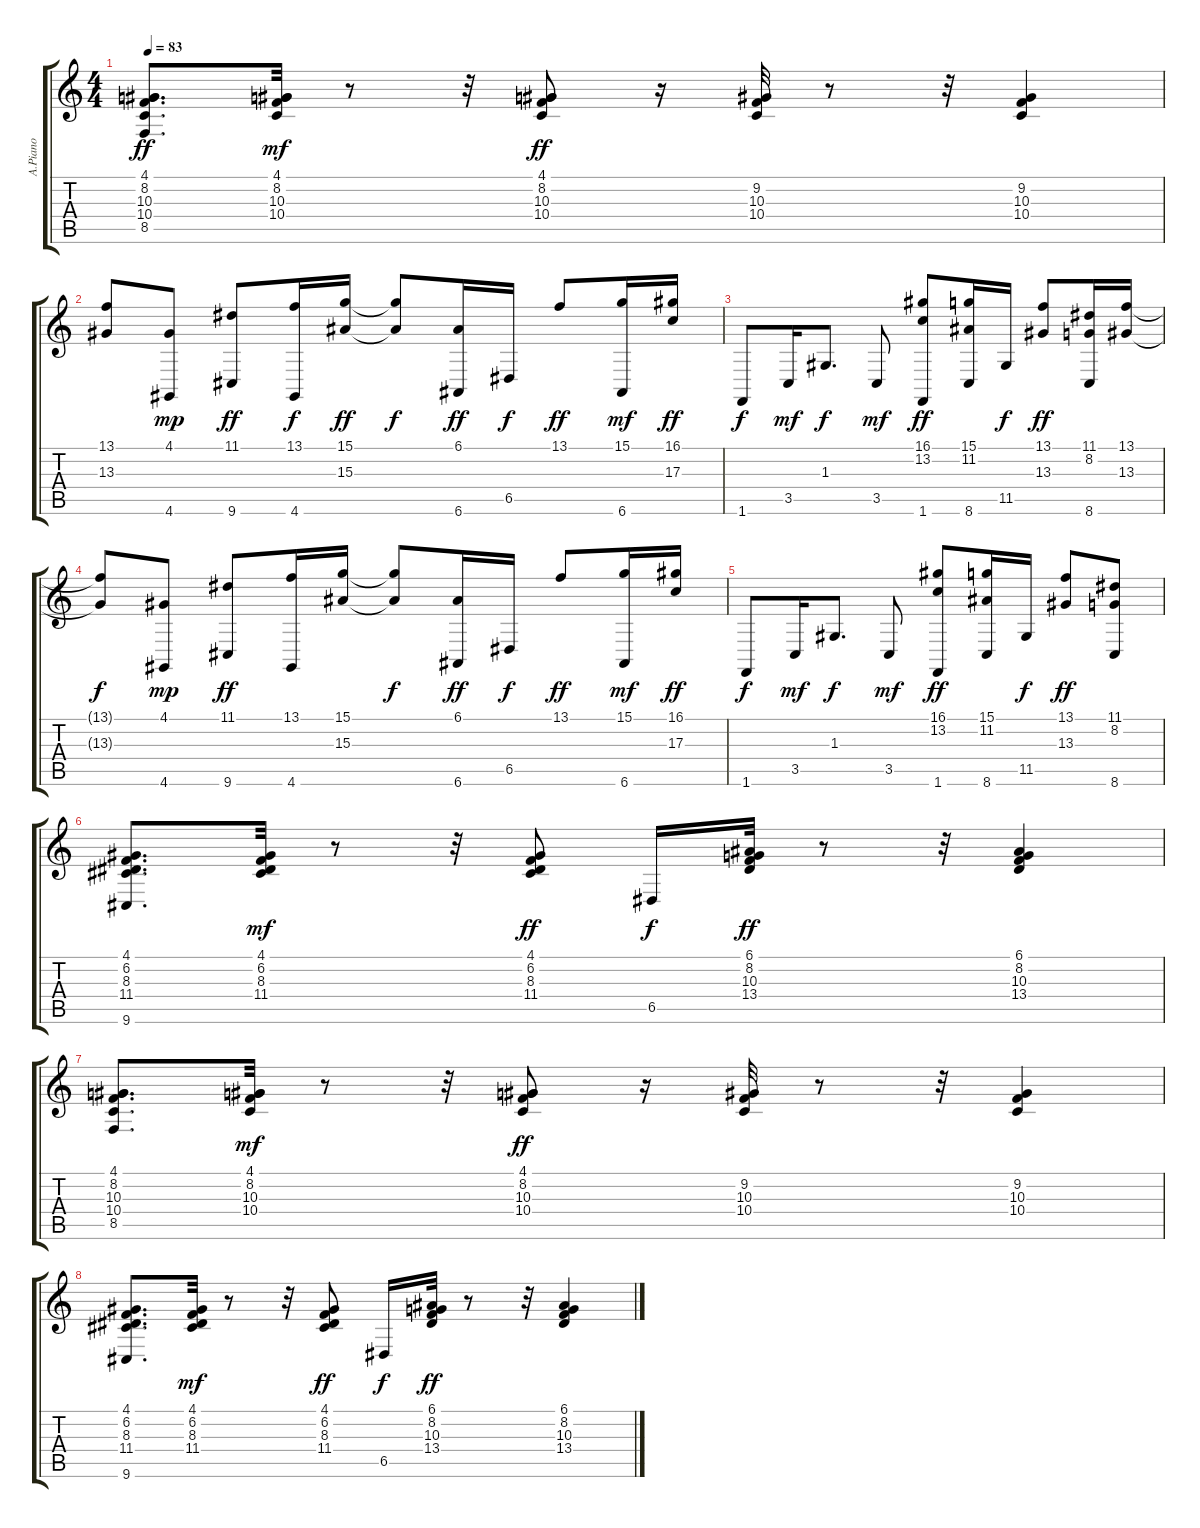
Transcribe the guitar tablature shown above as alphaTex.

\track ("A.Piano" "A.Piano") {instrument brightacousticpiano}
\staff {score tabs}
\tuning (E4 B3 G3 D3 A2 E2) {hide}
\ts (4 4)
\tempo 83
\clef g2
\ks c
(4.1 8.2 10.3 10.4 8.5).8{d dy ff} (4.1 8.2 10.3 10.4).32{dy mf} r.8 r.32 (4.1 8.2 10.3 10.4).8{dy ff} r.16 (9.2 10.3 10.4).32 r.8 r.32 (9.2 10.3 10.4).4 |
(13.1 13.3).8 (4.1 4.6).8{dy mp} (11.1 9.6).8{dy ff} (13.1 4.6).16{dy f} (15.1 15.3).16{dy ff} (15.1{t} 15.3{t}).8{dy f} (6.1 6.6).16{dy ff} 6.5.16{dy f} 13.1.8{dy ff} (15.1 6.6).16{dy mf} (16.1 17.3).16{dy ff} |
1.6.8{dy f} 3.5.16{dy mf} 1.3.8{d dy f} 3.5.8{dy mf} (16.1 13.2 1.6).8{dy ff} (15.1 11.2 8.6).16 11.5.16{dy f} (13.1 13.3).8{dy ff} (11.1 8.2 8.6).16 (13.1 13.3).16 |
(13.1{t} 13.3{t}).8{dy f} (4.1 4.6).8{dy mp} (11.1 9.6).8{dy ff} (13.1 4.6).16 (15.1 15.3).16 (15.1{t} 15.3{t}).8{dy f} (6.1 6.6).16{dy ff} 6.5.16{dy f} 13.1.8{dy ff} (15.1 6.6).16{dy mf} (16.1 17.3).16{dy ff} |
1.6.8{dy f} 3.5.16{dy mf} 1.3.8{d dy f} 3.5.8{dy mf} (16.1 13.2 1.6).8{dy ff} (15.1 11.2 8.6).16 11.5.16{dy f} (13.1 13.3).8{dy ff} (11.1 8.2 8.6).8 |
(4.1 6.2 8.3 11.4 9.6).8{d} (4.1 6.2 8.3 11.4).32{dy mf} r.8 r.32 (4.1 6.2 8.3 11.4).8{dy ff} 6.5.16{dy f} (6.1 8.2 10.3 13.4).32{dy ff} r.8 r.32 (6.1 8.2 10.3 13.4).4 |
(4.1 8.2 10.3 10.4 8.5).8{d} (4.1 8.2 10.3 10.4).32{dy mf} r.8 r.32 (4.1 8.2 10.3 10.4).8{dy ff} r.16 (9.2 10.3 10.4).32 r.8 r.32 (9.2 10.3 10.4).4 |
(4.1 6.2 8.3 11.4 9.6).8{d} (4.1 6.2 8.3 11.4).32{dy mf} r.8 r.32 (4.1 6.2 8.3 11.4).8{dy ff} 6.5.16{dy f} (6.1 8.2 10.3 13.4).32{dy ff} r.8 r.32 (6.1 8.2 10.3 13.4).4
